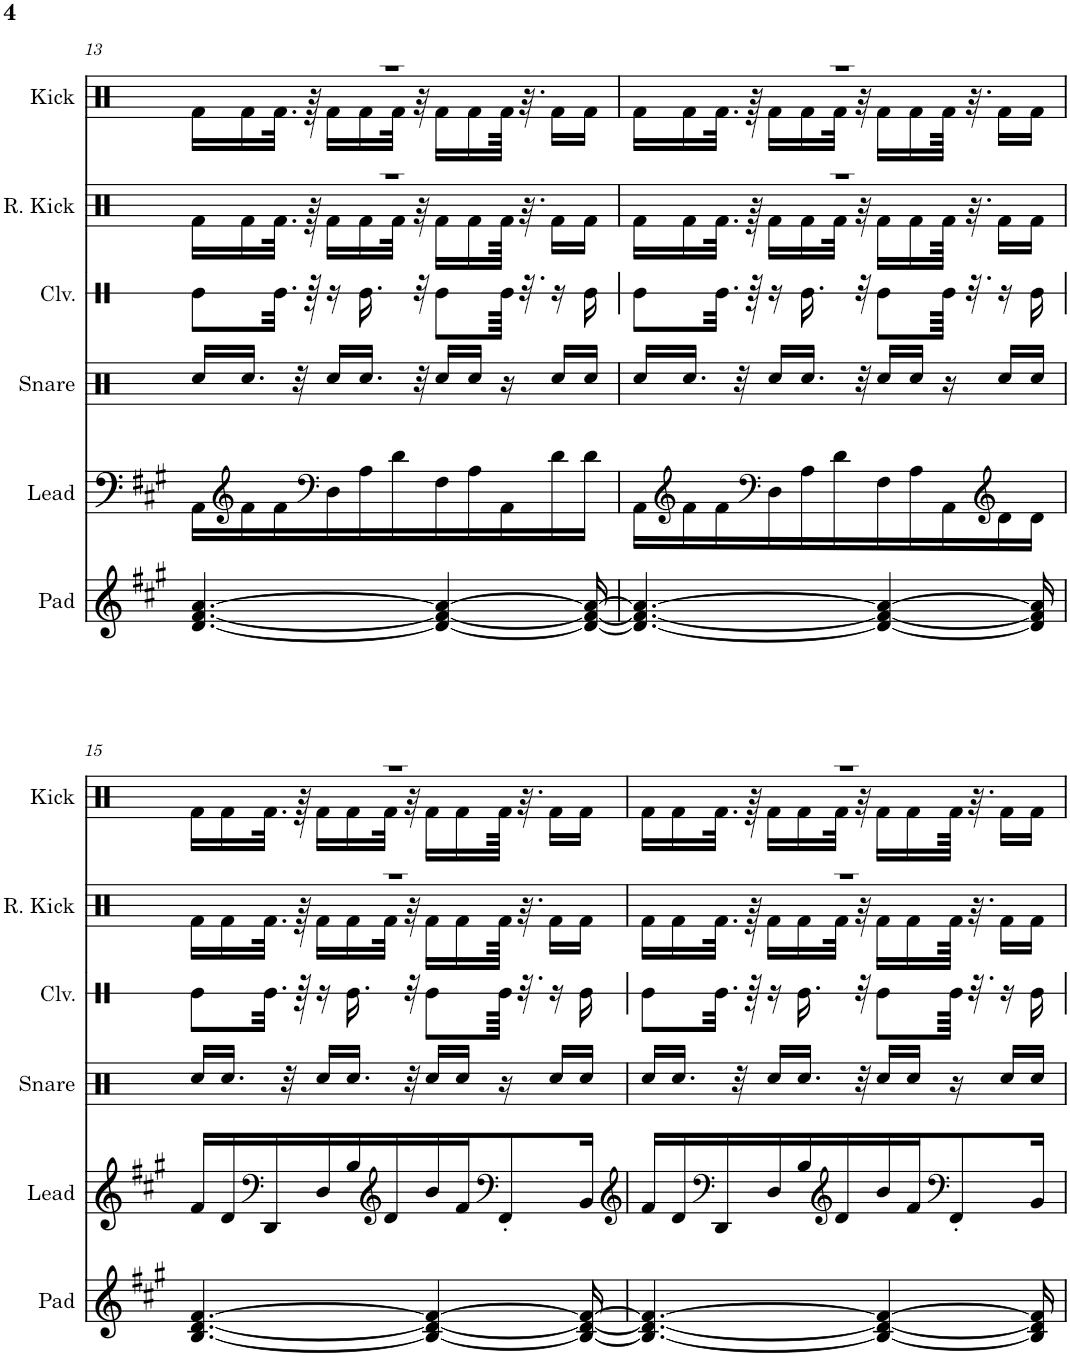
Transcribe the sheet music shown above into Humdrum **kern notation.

**kern	**kern	**kern	**kern	**kern	**kern
*part6	*part5	*part4	*part3	*part2	*part1
*staff6	*staff5	*staff4	*staff3	*staff2	*staff1
*I"Pad	*I"Lead	*I"Snare	*I"Claves	*I"Reverb Kick	*I"Kick
*I'Pad	*I'Lead	*I'Snare	*I'Clv.	*I'R. Kick	*I'Kick
!!LO:PB:g=z
*clefG2	*clefF4	*clefX	*clefX	*clefX	*clefX
*k[f#c#g#]	*k[f#c#g#]	*k[f#c#g#]	*k[f#c#g#]	*k[f#c#g#]	*k[f#c#g#]
*M11/16	*M11/16	*M11/16	*M11/16	*M11/16	*M11/16
=13	=13	=13	=13	=13	=13
*	*	*	*	*^	*^
[4.d/ [4.f#/ [4.a/	16AA\LL	16Rcc/LL	8Re\L	16%11r	16Rf\LL	16%11r	16Rf\LL
*	*clefG2	*	*	*	*	*	*
.	16f#\	16.Rcc/JJ	.	.	16Rf\	.	16Rf\
.	16f#\	.	32.Re\Jkk	.	32.Rf\JJk	.	32.Rf\JJk
.	.	32r	.	.	.	.	.
.	.	.	64r	.	64r	.	64r
*	*clefF4	*	*	*	*	*	*
.	16D\	16Rcc/LL	16r	.	16Rf\LL	.	16Rf\LL
.	16A\	16.Rcc/JJ	16.Re\	.	16Rf\	.	16Rf\
.	16d\	.	.	.	32Rf\JJk	.	32Rf\JJk
.	.	32r	32r	.	32r	.	32r
4d/_ 4f#/_ 4a/_	16F#\	16Rcc/LL	8Re\L	.	16Rf\LL	.	16Rf\LL
.	16A\	16Rcc/JJ	.	.	16Rf\	.	16Rf\
.	16AA\	16r	64Re\Jkkk	.	64Rf\JJkk	.	64Rf\JJkk
.	.	.	32.r	.	32.r	.	32.r
.	16d\	16Rcc/LL	16r	.	16Rf\LL	.	16Rf\LL
16d/_ 16f#/_ 16a/_	16d\JJ	16Rcc/JJ	16Re\	.	16Rf\JJ	.	16Rf\JJ
=14	=14	=14	=14	=14	=14	=14	=14
4.d/_ 4.f#/_ 4.a/_	16AA\LL	16Rcc/LL	8Re\L	16%11r	16Rf\LL	16%11r	16Rf\LL
*	*clefG2	*	*	*	*	*	*
.	16f#\	16.Rcc/JJ	.	.	16Rf\	.	16Rf\
.	16f#\	.	32.Re\Jkk	.	32.Rf\JJk	.	32.Rf\JJk
.	.	32r	.	.	.	.	.
.	.	.	64r	.	64r	.	64r
*	*clefF4	*	*	*	*	*	*
.	16D\	16Rcc/LL	16r	.	16Rf\LL	.	16Rf\LL
.	16A\	16.Rcc/JJ	16.Re\	.	16Rf\	.	16Rf\
.	16d\	.	.	.	32Rf\JJk	.	32Rf\JJk
.	.	32r	32r	.	32r	.	32r
4d/_ 4f#/_ 4a/_	16F#\	16Rcc/LL	8Re\L	.	16Rf\LL	.	16Rf\LL
.	16A\	16Rcc/JJ	.	.	16Rf\	.	16Rf\
.	16AA\	16r	64Re\Jkkk	.	64Rf\JJkk	.	64Rf\JJkk
.	.	.	32.r	.	32.r	.	32.r
*	*clefG2	*	*	*	*	*	*
.	16d\	16Rcc/LL	16r	.	16Rf\LL	.	16Rf\LL
16d/] 16f#/] 16a/]	16d\JJ	16Rcc/JJ	16Re\	.	16Rf\JJ	.	16Rf\JJ
!!LO:LB:g=z	!!
=15	=15	=15	=15	=15	=15	=15	=15
[4.B/ [4.d/ [4.f#/	16f#/LL	16Rcc/LL	8Re\L	16%11r	16Rf\LL	16%11r	16Rf\LL
.	16d/	16.Rcc/JJ	.	.	16Rf\	.	16Rf\
*	*clefF4	*	*	*	*	*	*
.	16DD/	.	32.Re\Jkk	.	32.Rf\JJk	.	32.Rf\JJk
.	.	32r	.	.	.	.	.
.	.	.	64r	.	64r	.	64r
.	16D/	16Rcc/LL	16r	.	16Rf\LL	.	16Rf\LL
.	16B/	16.Rcc/JJ	16.Re\	.	16Rf\	.	16Rf\
*	*clefG2	*	*	*	*	*	*
.	16d/	.	.	.	32Rf\JJk	.	32Rf\JJk
.	.	32r	32r	.	32r	.	32r
4B/_ 4d/_ 4f#/_	16b/	16Rcc/LL	8Re\L	.	16Rf\LL	.	16Rf\LL
.	16f#/J	16Rcc/JJ	.	.	16Rf\	.	16Rf\
*	*clefF4	*	*	*	*	*	*
.	8FF#'/	16r	64Re\Jkkk	.	64Rf\JJkk	.	64Rf\JJkk
.	.	.	32.r	.	32.r	.	32.r
.	.	16Rcc/LL	16r	.	16Rf\LL	.	16Rf\LL
16B/_ 16d/_ 16f#/_	16BB/Jk	16Rcc/JJ	16Re\	.	16Rf\JJ	.	16Rf\JJ
=16	=16	=16	=16	=16	=16	=16	=16
*	*clefG2	*	*	*	*	*	*
4.B/_ 4.d/_ 4.f#/_	16f#/LL	16Rcc/LL	8Re\L	16%11r	16Rf\LL	16%11r	16Rf\LL
.	16d/	16.Rcc/JJ	.	.	16Rf\	.	16Rf\
*	*clefF4	*	*	*	*	*	*
.	16DD/	.	32.Re\Jkk	.	32.Rf\JJk	.	32.Rf\JJk
.	.	32r	.	.	.	.	.
.	.	.	64r	.	64r	.	64r
.	16D/	16Rcc/LL	16r	.	16Rf\LL	.	16Rf\LL
.	16B/	16.Rcc/JJ	16.Re\	.	16Rf\	.	16Rf\
*	*clefG2	*	*	*	*	*	*
.	16d/	.	.	.	32Rf\JJk	.	32Rf\JJk
.	.	32r	32r	.	32r	.	32r
4B/_ 4d/_ 4f#/_	16b/	16Rcc/LL	8Re\L	.	16Rf\LL	.	16Rf\LL
.	16f#/J	16Rcc/JJ	.	.	16Rf\	.	16Rf\
*	*clefF4	*	*	*	*	*	*
.	8FF#'/	16r	64Re\Jkkk	.	64Rf\JJkk	.	64Rf\JJkk
.	.	.	32.r	.	32.r	.	32.r
.	.	16Rcc/LL	16r	.	16Rf\LL	.	16Rf\LL
16B/] 16d/] 16f#/]	16BB/Jk	16Rcc/JJ	16Re\	.	16Rf\JJ	.	16Rf\JJ
*	*	*	*	*v	*v	*	*
*	*	*	*	*	*v	*v
=	=	=	=	=	=
*-	*-	*-	*-	*-	*-
